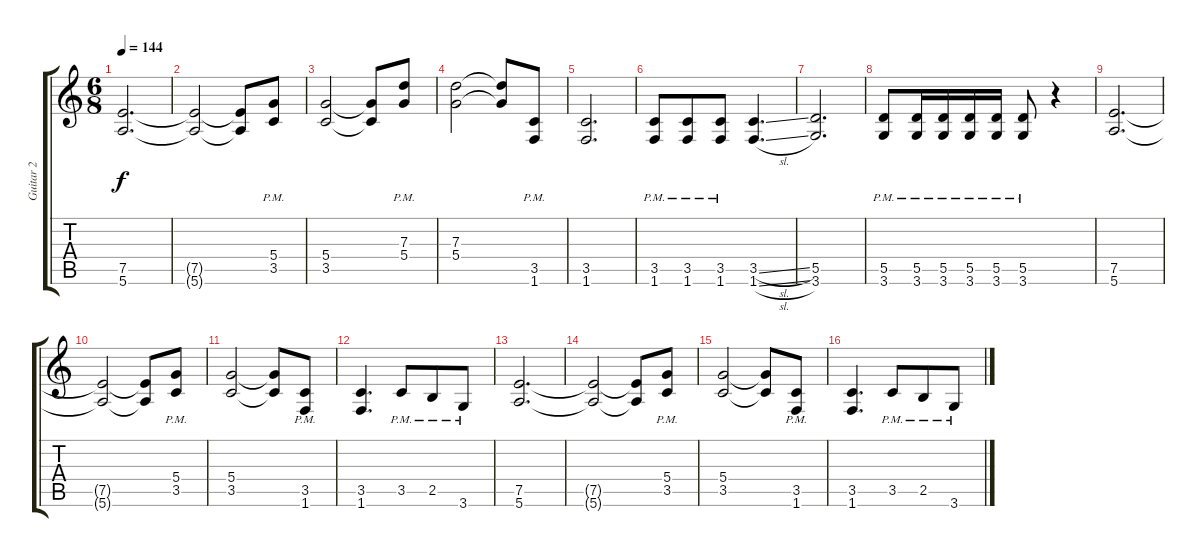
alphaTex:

\track ("Guitar 2" "Guitar 2") {instrument distortionguitar}
\staff {score tabs}
\tuning (E4 B3 G3 D3 A2 E2) {hide}
\ts (6 8)
\tempo 144
\clef g2
\ks c
(7.5 5.6).2{d dy f} |
(7.5{t} 5.6{t}).2 (7.5{t} 5.6{t}).8 (5.4{pm} 3.5{pm}).8 |
(5.4 3.5).2 (5.4{t} 3.5{t}).8 (7.3{pm} 5.4{pm}).8 |
(7.3 5.4).2 (7.3{t} 5.4{t}).8 (3.5{pm} 1.6{pm}).8 |
(3.5 1.6).2{d} |
(3.5{pm} 1.6{pm}).8 (3.5{pm} 1.6{pm}).8 (3.5{pm} 1.6{pm}).8 (3.5{sl} 1.6{sl}).4{d} |
(5.5 3.6).2{d} |
(5.5{pm} 3.6{pm}).8 (5.5{pm} 3.6{pm}).16 (5.5{pm} 3.6{pm}).16 (5.5{pm} 3.6{pm}).16 (5.5{pm} 3.6{pm}).16 (5.5{pm} 3.6{pm}).8 r.4 |
(7.5 5.6).2{d} |
(7.5{t} 5.6{t}).2 (7.5{t} 5.6{t}).8 (5.4{pm} 3.5{pm}).8 |
(5.4 3.5).2 (5.4{t} 3.5{t}).8 (3.5{pm} 1.6{pm}).8 |
(3.5 1.6).4{d} 3.5{pm}.8 2.5{pm}.8 3.6{pm}.8 |
(7.5 5.6).2{d} |
(7.5{t} 5.6{t}).2 (7.5{t} 5.6{t}).8 (5.4{pm} 3.5{pm}).8 |
(5.4 3.5).2 (5.4{t} 3.5{t}).8 (3.5{pm} 1.6{pm}).8 |
(3.5 1.6).4{d} 3.5{pm}.8 2.5{pm}.8 3.6{pm}.8
